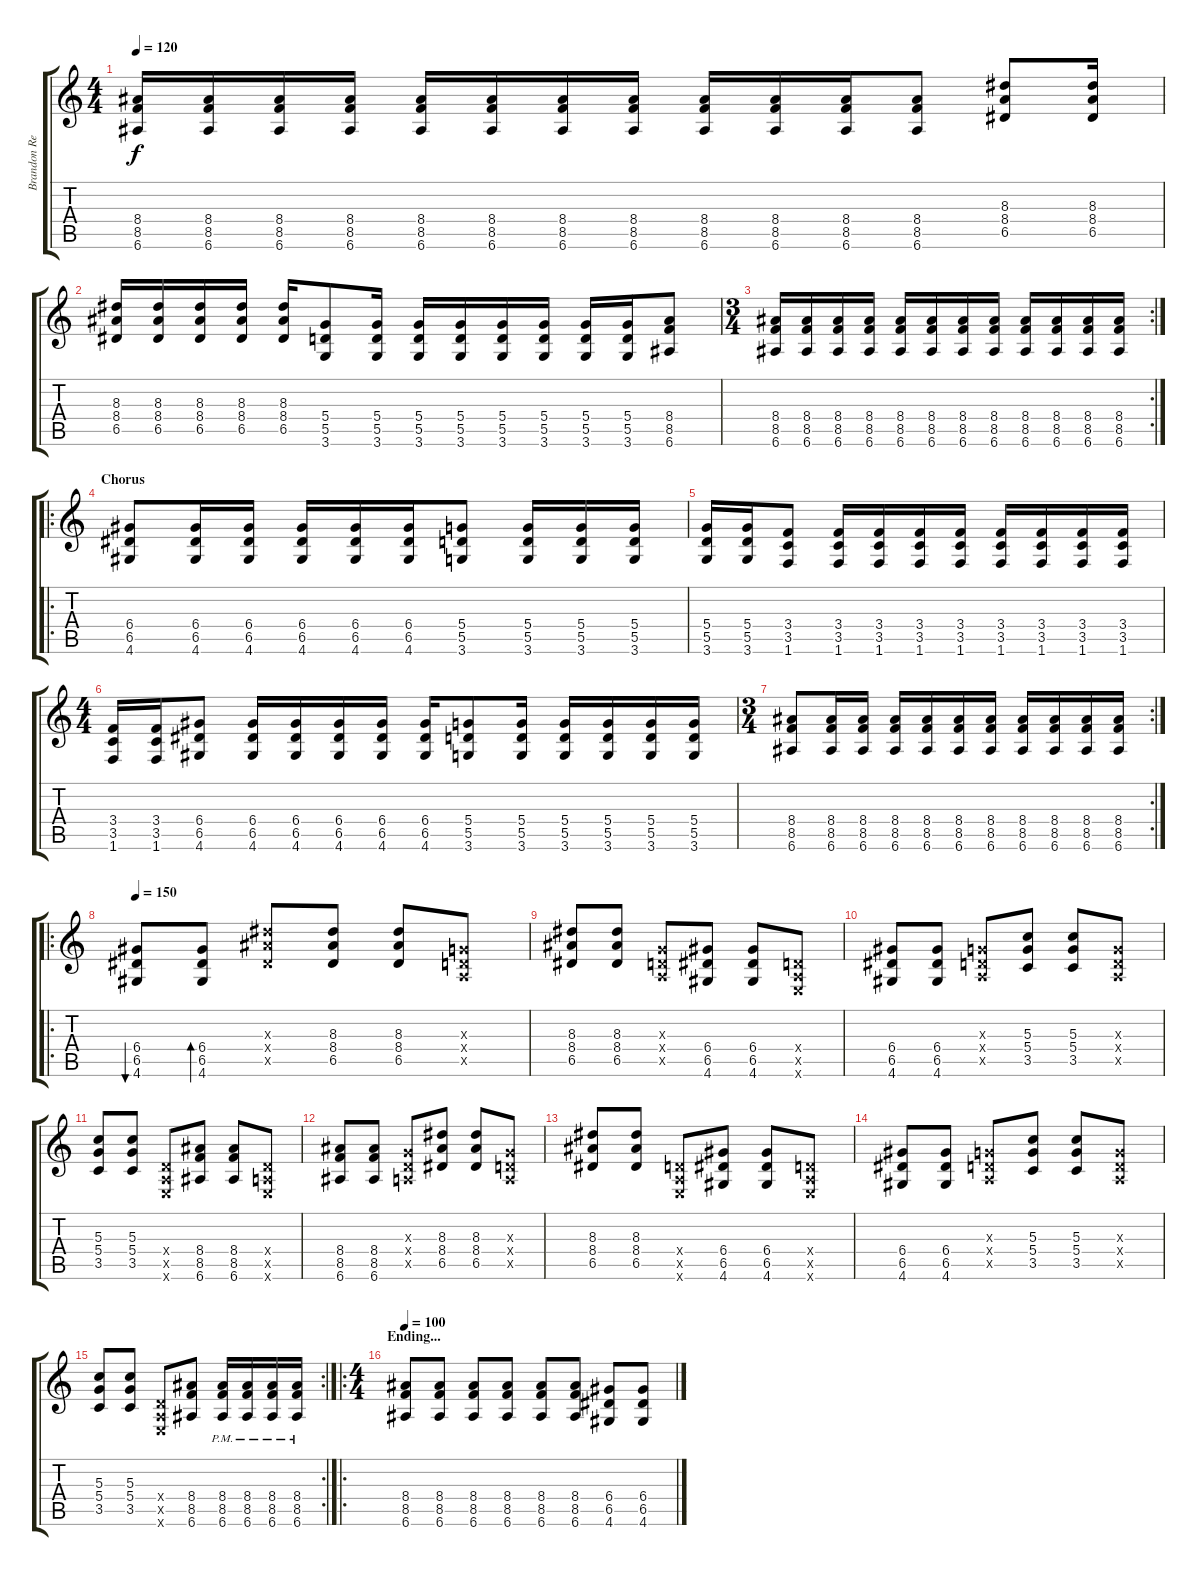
\track ("Brandon Reilly" "Brandon Re") {instrument distortionguitar}
\staff {score tabs}
\tuning (E4 B3 G3 D3 A2 E2) {hide}
\ts (4 4)
\tempo 120
\clef g2
\ks c
(8.4 8.5 6.6).16{dy f} (8.4 8.5 6.6).16 (8.4 8.5 6.6).16 (8.4 8.5 6.6).16 (8.4 8.5 6.6).16 (8.4 8.5 6.6).16 (8.4 8.5 6.6).16 (8.4 8.5 6.6).16 (8.4 8.5 6.6).16 (8.4 8.5 6.6).16 (8.4 8.5 6.6).16 (8.4 8.5 6.6).8 (8.3 8.4 6.5).8 (8.3 8.4 6.5).16 |
(8.3 8.4 6.5).16 (8.3 8.4 6.5).16 (8.3 8.4 6.5).16 (8.3 8.4 6.5).16 (8.3 8.4 6.5).16 (5.4 5.5 3.6).8 (5.4 5.5 3.6).16 (5.4 5.5 3.6).16 (5.4 5.5 3.6).16 (5.4 5.5 3.6).16 (5.4 5.5 3.6).16 (5.4 5.5 3.6).16 (5.4 5.5 3.6).16 (8.4 8.5 6.6).8 |
\rc 2
\ts (3 4)
(8.4 8.5 6.6).16 (8.4 8.5 6.6).16 (8.4 8.5 6.6).16 (8.4 8.5 6.6).16 (8.4 8.5 6.6).16 (8.4 8.5 6.6).16 (8.4 8.5 6.6).16 (8.4 8.5 6.6).16 (8.4 8.5 6.6).16 (8.4 8.5 6.6).16 (8.4 8.5 6.6).16 (8.4 8.5 6.6).16 |
\ro
\section ("" "Chorus")
(6.4 6.5 4.6).8 (6.4 6.5 4.6).16 (6.4 6.5 4.6).16 (6.4 6.5 4.6).16 (6.4 6.5 4.6).16 (6.4 6.5 4.6).16 (5.4 5.5 3.6).8 (5.4 5.5 3.6).16 (5.4 5.5 3.6).16 (5.4 5.5 3.6).16 |
(5.4 5.5 3.6).16 (5.4 5.5 3.6).16 (3.4 3.5 1.6).8 (3.4 3.5 1.6).16 (3.4 3.5 1.6).16 (3.4 3.5 1.6).16 (3.4 3.5 1.6).16 (3.4 3.5 1.6).16 (3.4 3.5 1.6).16 (3.4 3.5 1.6).16 (3.4 3.5 1.6).16 |
\ts (4 4)
(3.4 3.5 1.6).16 (3.4 3.5 1.6).16 (6.4 6.5 4.6).8 (6.4 6.5 4.6).16 (6.4 6.5 4.6).16 (6.4 6.5 4.6).16 (6.4 6.5 4.6).16 (6.4 6.5 4.6).16 (5.4 5.5 3.6).8 (5.4 5.5 3.6).16 (5.4 5.5 3.6).16 (5.4 5.5 3.6).16 (5.4 5.5 3.6).16 (5.4 5.5 3.6).16 |
\rc 2
\ts (3 4)
(8.4 8.5 6.6).8 (8.4 8.5 6.6).16 (8.4 8.5 6.6).16 (8.4 8.5 6.6).16 (8.4 8.5 6.6).16 (8.4 8.5 6.6).16 (8.4 8.5 6.6).16 (8.4 8.5 6.6).16 (8.4 8.5 6.6).16 (8.4 8.5 6.6).16 (8.4 8.5 6.6).16 |
\ro
\tempo 150
(6.4 6.5 4.6).8{bu 60} (6.4 6.5 4.6).8{bd 60} (8.3{x} 8.4{x} 6.5{x}).8 (8.3 8.4 6.5).8 (8.3 8.4 6.5).8 (0.3{x} 0.4{x} 0.5{x}).8 |
(8.3 8.4 6.5).8 (8.3 8.4 6.5).8 (0.3{x} 0.4{x} 0.5{x}).8 (6.4 6.5 4.6).8 (6.4 6.5 4.6).8 (0.4{x} 0.5{x} 0.6{x}).8 |
(6.4 6.5 4.6).8 (6.4 6.5 4.6).8 (0.3{x} 0.4{x} 0.5{x}).8 (5.3 5.4 3.5).8 (5.3 5.4 3.5).8 (0.3{x} 0.4{x} 0.5{x}).8 |
(5.3 5.4 3.5).8 (5.3 5.4 3.5).8 (0.4{x} 0.5{x} 0.6{x}).8 (8.4 8.5 6.6).8 (8.4 8.5 6.6).8 (0.4{x} 0.5{x} 0.6{x}).8 |
(8.4 8.5 6.6).8 (8.4 8.5 6.6).8 (0.3{x} 0.4{x} 0.5{x}).8 (8.3 8.4 6.5).8 (8.3 8.4 6.5).8 (0.3{x} 0.4{x} 0.5{x}).8 |
(8.3 8.4 6.5).8 (8.3 8.4 6.5).8 (0.4{x} 0.5{x} 0.6{x}).8 (6.4 6.5 4.6).8 (6.4 6.5 4.6).8 (0.4{x} 0.5{x} 0.6{x}).8 |
(6.4 6.5 4.6).8 (6.4 6.5 4.6).8 (0.3{x} 0.4{x} 0.5{x}).8 (5.3 5.4 3.5).8 (5.3 5.4 3.5).8 (0.3{x} 0.4{x} 0.5{x}).8 |
\rc 2
(5.3 5.4 3.5).8 (5.3 5.4 3.5).8 (0.4{x} 0.5{x} 0.6{x}).8 (8.4 8.5 6.6).8 (8.4 8.5 6.6{pm}).16 (8.4 8.5 6.6{pm}).16 (8.4 8.5 6.6{pm}).16 (8.4 8.5 6.6{pm}).16 |
\ro
\ts (4 4)
\section ("" "Ending...")
\tempo 100
(8.4 8.5 6.6).8{instrument electricguitarmuted} (8.4 8.5 6.6).8 (8.4 8.5 6.6).8 (8.4 8.5 6.6).8 (8.4 8.5 6.6).8 (8.4 8.5 6.6).8 (6.4 6.5 4.6).8 (6.4 6.5 4.6).8
